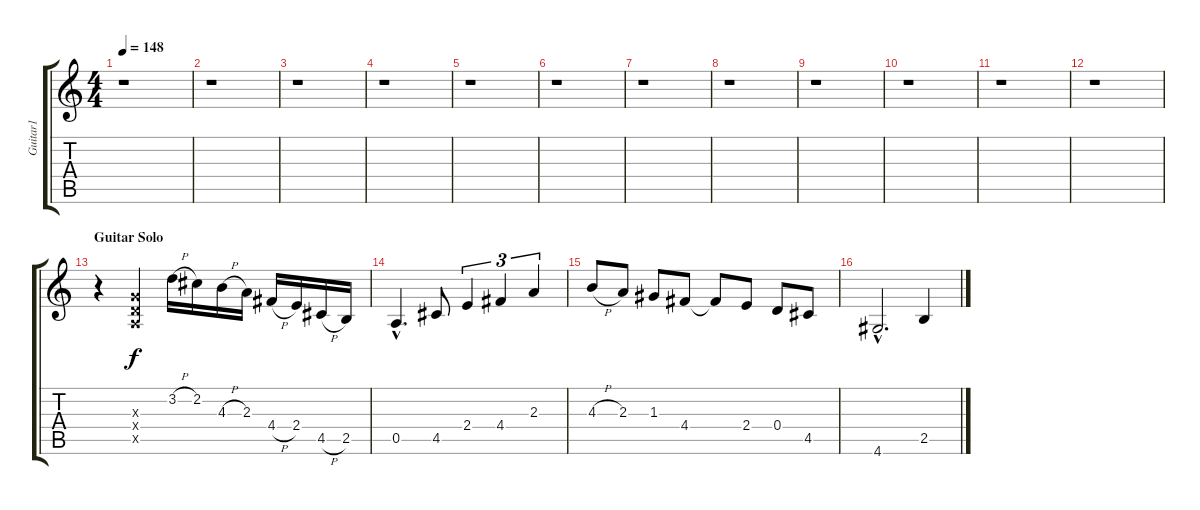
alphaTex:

\track ("Guitar1" "Guitar1") {instrument electricguitarclean}
\staff {score tabs}
\tuning (E4 B3 G3 D3 A2 E2) {hide}
\ts (4 4)
\tempo 148
\clef g2
\ks c
r.1{dy f} |
r.1 |
r.1 |
r.1 |
r.1 |
r.1 |
r.1 |
r.1 |
r.1 |
r.1 |
r.1 |
r.1 |
\section ("" "Guitar Solo")
r.4 (0.3{x} 0.4{x} 0.5{x}).4{instrument distortionguitar} 3.2{h}.16 2.2.16 4.3{h}.16 2.3.16 4.4{h}.16 2.4.16 4.5{h}.16 2.5.16 |
0.5{hac}.4{d} 4.5.8 2.4.4{tu (3 2)} 4.4.4{tu (3 2)} 2.3.4{tu (3 2)} |
4.3{h}.8 2.3.8 1.3.8 4.4.8 4.4{t}.8 2.4.8 0.4.8 4.5.8 |
4.6{hac}.2{d} 2.5.4
